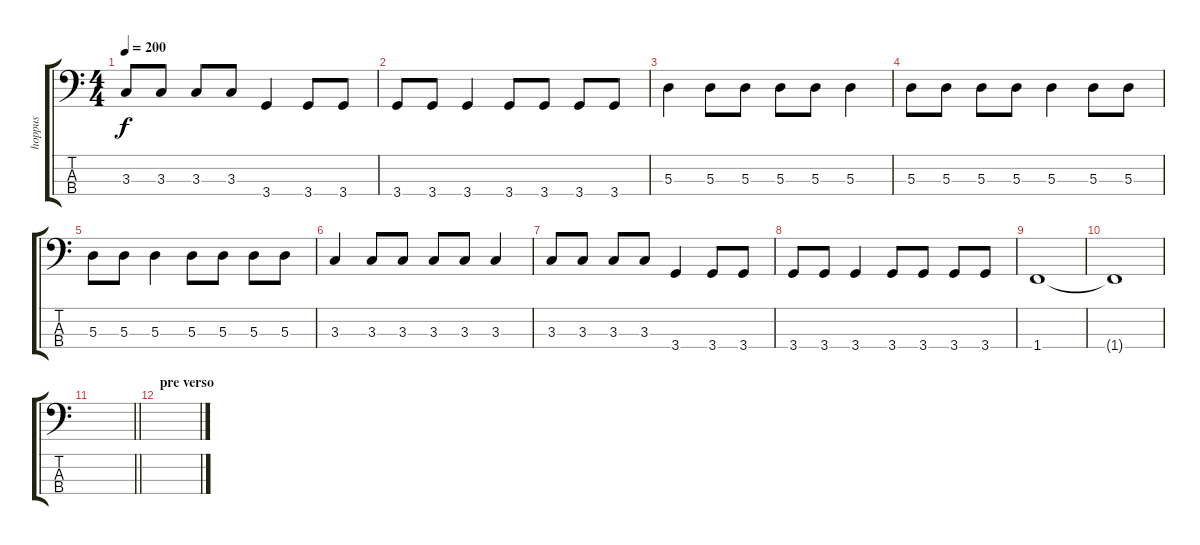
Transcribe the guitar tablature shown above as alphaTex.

\track ("hoppus" "hoppus") {instrument electricbasspick}
\staff {score tabs}
\tuning (G2 D2 A1 E1) {hide}
\ts (4 4)
\tempo 200
\clef f4
\ks c
3.3.8{dy f} 3.3.8 3.3.8 3.3.8 3.4.4 3.4.8 3.4.8 |
3.4.8 3.4.8 3.4.4 3.4.8 3.4.8 3.4.8 3.4.8 |
5.3.4 5.3.8 5.3.8 5.3.8 5.3.8 5.3.4 |
5.3.8 5.3.8 5.3.8 5.3.8 5.3.4 5.3.8 5.3.8 |
5.3.8 5.3.8 5.3.4 5.3.8 5.3.8 5.3.8 5.3.8 |
3.3.4 3.3.8 3.3.8 3.3.8 3.3.8 3.3.4 |
3.3.8 3.3.8 3.3.8 3.3.8 3.4.4 3.4.8 3.4.8 |
3.4.8 3.4.8 3.4.4 3.4.8 3.4.8 3.4.8 3.4.8 |
1.4.1 |
1.4{t}.1 |
\barLineRight lightlight
|
\section ("" "pre verso")
